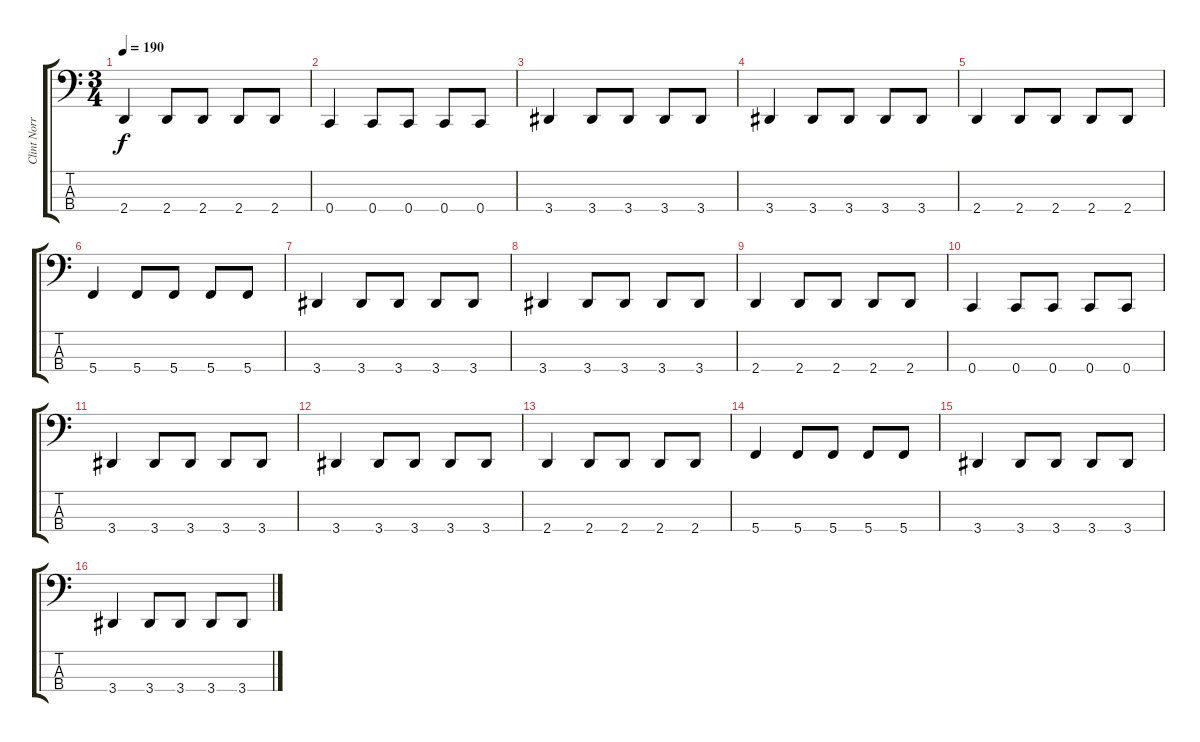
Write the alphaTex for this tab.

\track ("Clint Norris" "Clint Norr") {instrument electricbasspick}
\staff {score tabs}
\tuning (F2 C2 G1 C1) {hide}
\ts (3 4)
\tempo 190
\clef f4
\ks c
2.4.4{dy f} 2.4.8 2.4.8 2.4.8 2.4.8 |
0.4.4 0.4.8 0.4.8 0.4.8 0.4.8 |
3.4.4 3.4.8 3.4.8 3.4.8 3.4.8 |
3.4.4 3.4.8 3.4.8 3.4.8 3.4.8 |
2.4.4 2.4.8 2.4.8 2.4.8 2.4.8 |
5.4.4 5.4.8 5.4.8 5.4.8 5.4.8 |
3.4.4 3.4.8 3.4.8 3.4.8 3.4.8 |
3.4.4 3.4.8 3.4.8 3.4.8 3.4.8 |
2.4.4 2.4.8 2.4.8 2.4.8 2.4.8 |
0.4.4 0.4.8 0.4.8 0.4.8 0.4.8 |
3.4.4 3.4.8 3.4.8 3.4.8 3.4.8 |
3.4.4 3.4.8 3.4.8 3.4.8 3.4.8 |
2.4.4 2.4.8 2.4.8 2.4.8 2.4.8 |
5.4.4 5.4.8 5.4.8 5.4.8 5.4.8 |
3.4.4 3.4.8 3.4.8 3.4.8 3.4.8 |
3.4.4 3.4.8 3.4.8 3.4.8 3.4.8
